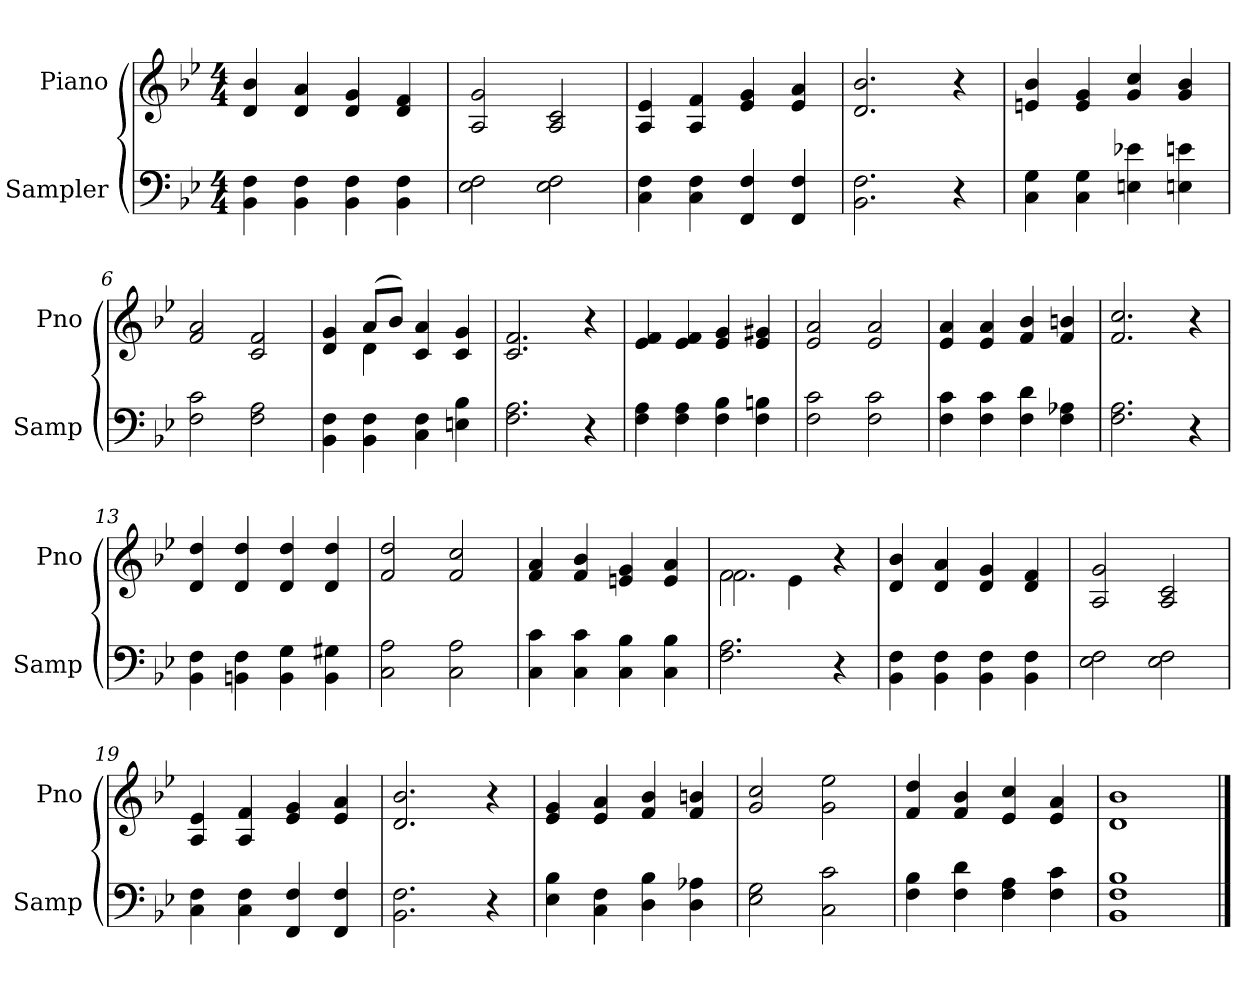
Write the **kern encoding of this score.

**kern	**kern
*part2	*part1
*staff2	*staff1
*I"Sampler	*I"Piano
*I'Samp	*I'Pno
*clefF4	*clefG2
*k[b-e-]	*k[b-e-]
*B-:	*B-:
*M4/4	*M4/4
=1	=1
4BB- 4F	4d 4b-
4BB- 4F	4d 4a
4BB- 4F	4d 4g
4BB- 4F	4d 4f
=2	=2
2E- 2F	2A 2g
2E- 2F	2A 2c
=3	=3
4C 4F	4A 4e-
4C 4F	4A 4f
4FF 4F	4e- 4g
4FF 4F	4e- 4a
=4	=4
2.BB- 2.F	2.d 2.b-
4r	4r
=5	=5
4C 4G	4en 4b-
4C 4G	4e 4g
4En 4e-X	4g 4cc
4En 4en	4g 4b-
=6	=6
2F 2c	2f 2a
2F 2A	2c 2f
=7	=7
*	*^
4BB- 4F	4d 4g	4ryy
4BB- 4F	(8a/L	4d
.	8b-/J)	.
4C 4F	4c 4a	2ryy
4En 4B-	4c 4g	.
*	*v	*v
=8	=8
2.F 2.A	2.c 2.f
4r	4r
=9	=9
4F 4A	4e- 4f
4F 4A	4e- 4f
4F 4B-	4e- 4g
4F 4Bn	4e- 4g#X
=10	=10
2F 2c	2e- 2a
2F 2c	2e- 2a
=11	=11
4F 4c	4e- 4a
4F 4c	4e- 4a
4F 4d	4f 4b-
4F 4A-X	4f 4bn
=12	=12
2.F 2.A	2.f 2.cc
4r	4r
=13	=13
4BB- 4F	4d 4dd
4BBn 4F	4d 4dd
4BB 4G	4d 4dd
4BB 4G#X	4d 4dd
=14	=14
2C 2A	2f 2dd
2C 2A	2f 2cc
=15	=15
4C 4c	4f 4a
4C 4c	4f 4b-
4C 4B-	4en 4g
4C 4B-	4e 4a
=16	=16
*	*^
2.F 2.A	2f\	2.f
.	4e-\	.
4r	4r	4ryy
*	*v	*v
=17	=17
4BB- 4F	4d 4b-
4BB- 4F	4d 4a
4BB- 4F	4d 4g
4BB- 4F	4d 4f
=18	=18
2E- 2F	2A 2g
2E- 2F	2A 2c
=19	=19
4C 4F	4A 4e-
4C 4F	4A 4f
4FF 4F	4e- 4g
4FF 4F	4e- 4a
=20	=20
2.BB- 2.F	2.d 2.b-
4r	4r
=21	=21
4E- 4B-	4e- 4g
4C 4F	4e- 4a
4D 4B-	4f 4b-
4D 4A-X	4f 4bn
=22	=22
2E- 2G	2g 2cc
2C 2c	2g 2ee-
=23	=23
4F 4B-	4f 4dd
4F 4d	4f 4b-
4F 4A	4e- 4cc
4F 4c	4e- 4a
=24	=24
1BB- 1F 1B-	1d 1b-
==	==
*-	*-
